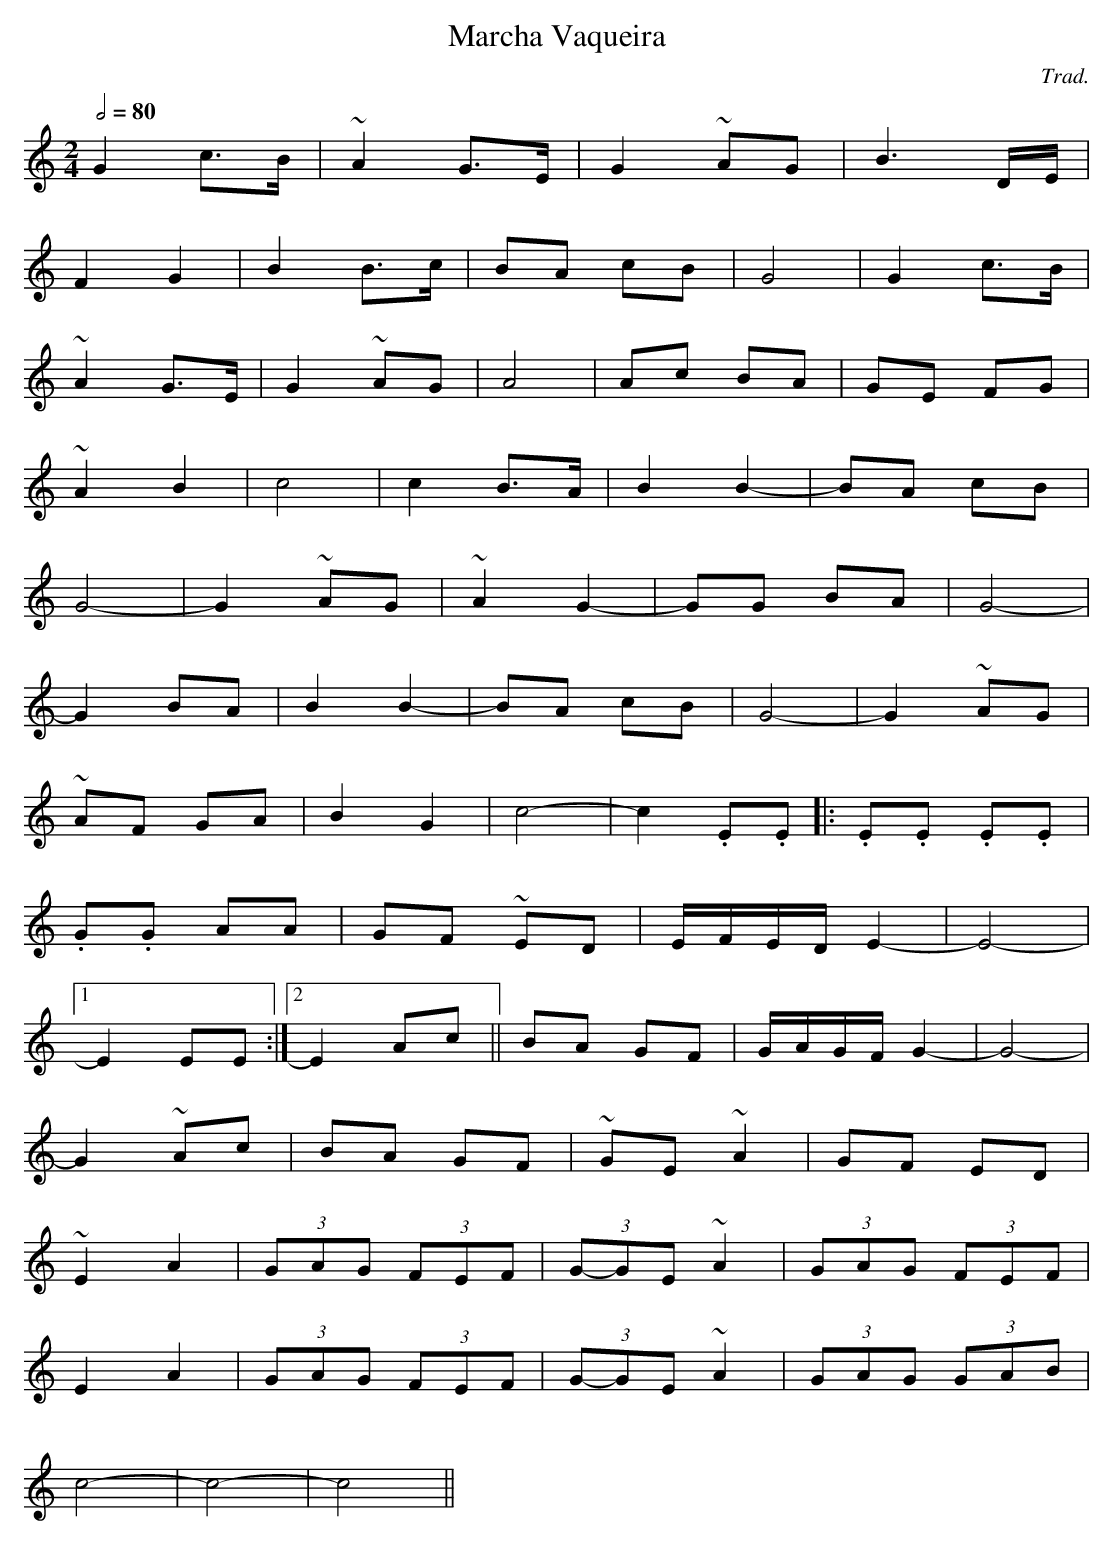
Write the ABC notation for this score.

X:1
T:Marcha Vaqueira
C:Trad.
M:2/4
L:1/8
Q:2/4=80
K:C
G2 c3/2B/2|~A2 G3/2E/2|G2 ~AG|B3 D/2E/2|
F2 G2|B2 B3/2c/2|BA cB|G4|G2 c3/2B/2|
~A2 G3/2E/2|G2 ~AG|A4|Ac BA|GE FG|
~A2 B2|c4|c2 B3/2A/2|B2 B2-|BA cB|
G4-|G2 ~AG|~A2 G2-|GG BA|G4-|
G2 BA|B2 B2-|BA cB|G4-|G2 ~AG|
~AF GA|B2 G2|c4-|c2 .E.E|:.E.E .E.E|
.G.G AA|GF ~ED|E/2F/2E/2D/2 E2-|E4-|
[1 E2 EE:|[2 E2 Ac||BA GF|G/2A/2G/2F/2 G2-|G4-|
G2 ~Ac|BA GF|~GE ~A2|GF ED|
~E2 A2|(3GAG (3FEF|(3G-GE ~A2|(3GAG (3FEF|
E2 A2|(3GAG (3FEF|(3G-GE ~A2|(3GAG (3GAB|
c4-|c4-|c4||
